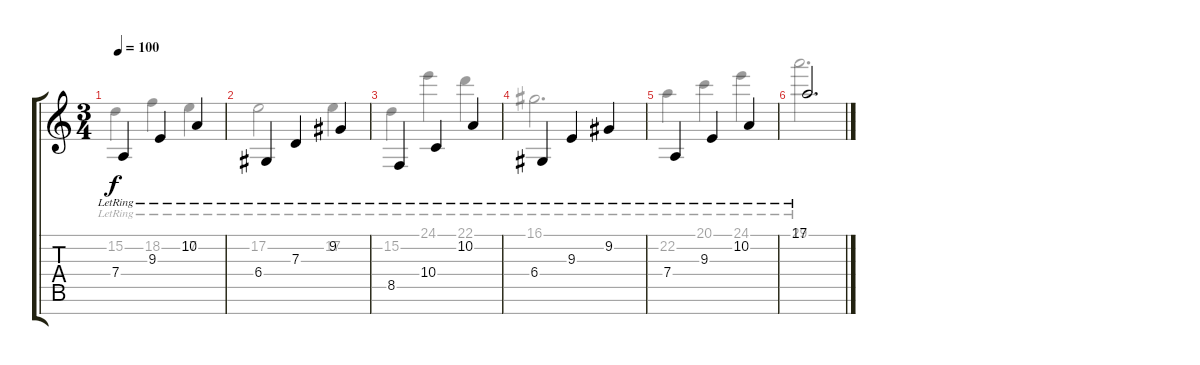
\track "" {instrument honkytonkpiano}
\staff {score tabs}
\tuning (E4 B3 G3 D3 A2 E2 B1) {hide}
\voice
\ts (3 4)
\tempo 100
\clef g2
\ks c
7.4{lr}.4{dy f} 9.3{lr}.4 10.2{lr}.4 |
6.4{lr}.4 7.3{lr}.4 9.2{lr}.4 |
8.5{lr}.4 10.4{lr}.4 10.2{lr}.4 |
6.4{lr}.4 9.3{lr}.4 9.2{lr}.4 |
7.4{lr}.4 9.3{lr}.4 10.2{lr}.4 |
17.1{lr}.2{d}
\voice
\clef g2
\ottava regular
\simile none
\ks c
15.2{lr}.4{dy f} 18.2{lr}.4 17.2{lr}.4 |
17.2{lr}.2 17.2{lr}.4 |
15.2{lr}.4 24.1{lr}.4 22.1{lr}.4 |
16.1{lr}.2{d} |
22.2{lr}.4 20.1{lr}.4 24.1{lr}.4 |
29.1{lr}.2{d}
